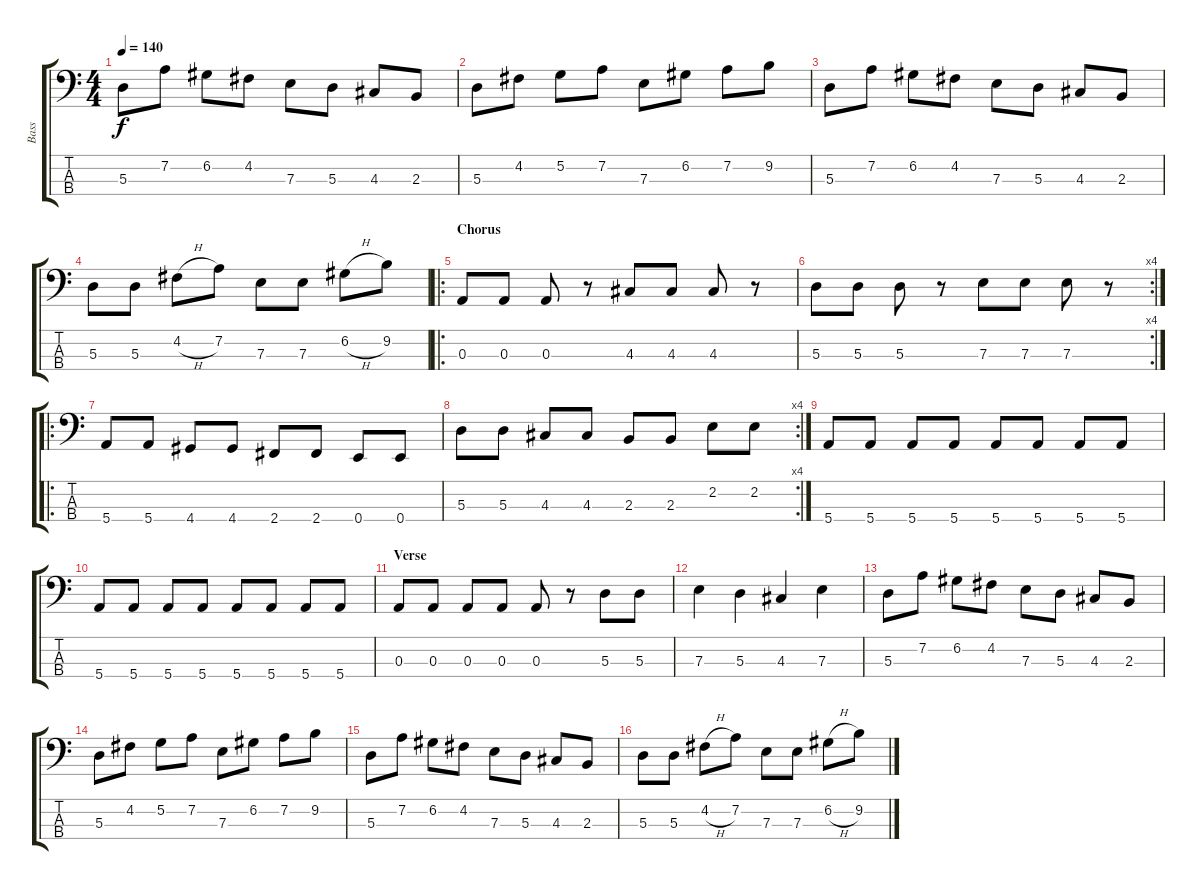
\track ("Bass" "Bass") {instrument electricbassfinger}
\staff {score tabs}
\tuning (G2 D2 A1 E1) {hide}
\ts (4 4)
\tempo 140
\clef f4
\ks c
5.3.8{dy f} 7.2.8 6.2.8 4.2.8 7.3.8 5.3.8 4.3.8 2.3.8 |
5.3.8 4.2.8 5.2.8 7.2.8 7.3.8 6.2.8 7.2.8 9.2.8 |
5.3.8 7.2.8 6.2.8 4.2.8 7.3.8 5.3.8 4.3.8 2.3.8 |
5.3.8 5.3.8 4.2{h}.8 7.2.8 7.3.8 7.3.8 6.2{h}.8 9.2.8 |
\ro
\section ("" "Chorus")
0.3.8 0.3.8 0.3.8 r.8 4.3.8 4.3.8 4.3.8 r.8 |
\rc 4
5.3.8 5.3.8 5.3.8 r.8 7.3.8 7.3.8 7.3.8 r.8 |
\ro
5.4.8 5.4.8 4.4.8 4.4.8 2.4.8 2.4.8 0.4.8 0.4.8 |
\rc 4
5.3.8 5.3.8 4.3.8 4.3.8 2.3.8 2.3.8 2.2.8 2.2.8 |
5.4.8 5.4.8 5.4.8 5.4.8 5.4.8 5.4.8 5.4.8 5.4.8 |
5.4.8 5.4.8 5.4.8 5.4.8 5.4.8 5.4.8 5.4.8 5.4.8 |
\section ("" "Verse")
0.3.8 0.3.8 0.3.8 0.3.8 0.3.8 r.8 5.3.8 5.3.8 |
7.3.4 5.3.4 4.3.4 7.3.4 |
5.3.8 7.2.8 6.2.8 4.2.8 7.3.8 5.3.8 4.3.8 2.3.8 |
5.3.8 4.2.8 5.2.8 7.2.8 7.3.8 6.2.8 7.2.8 9.2.8 |
5.3.8 7.2.8 6.2.8 4.2.8 7.3.8 5.3.8 4.3.8 2.3.8 |
5.3.8 5.3.8 4.2{h}.8 7.2.8 7.3.8 7.3.8 6.2{h}.8 9.2.8
